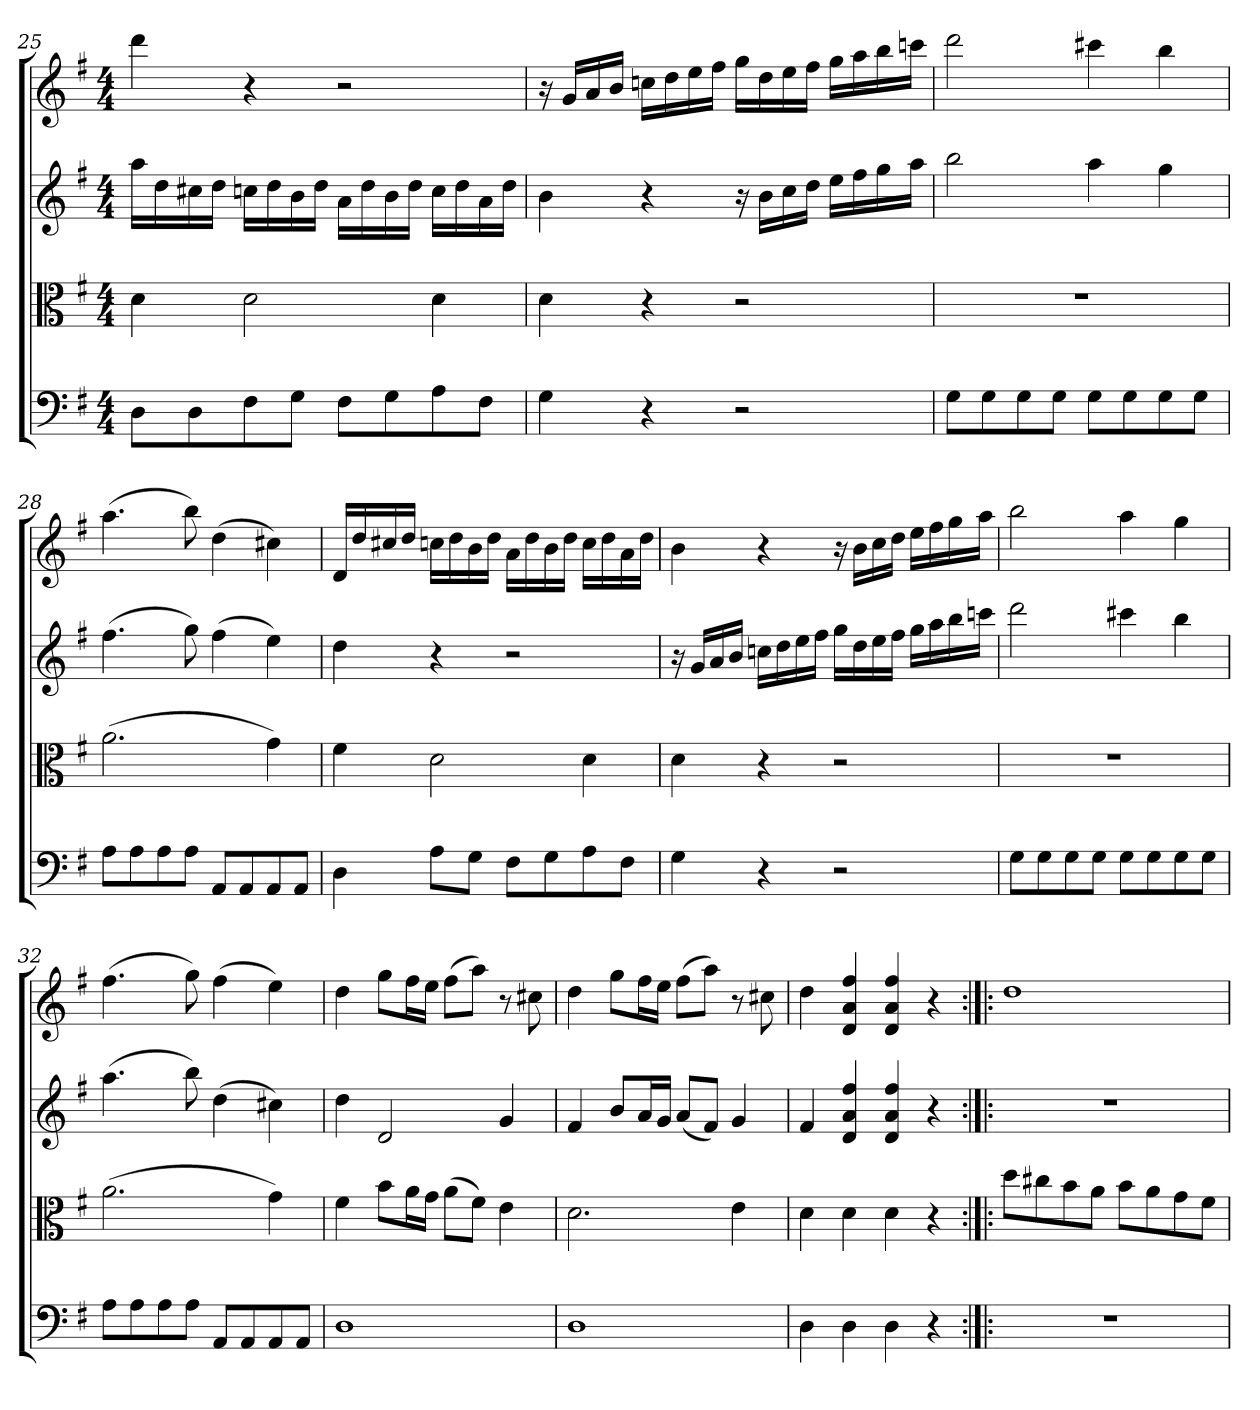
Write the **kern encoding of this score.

**kern	**kern	**kern	**kern
*part4	*part3	*part2	*part1
*staff4	*staff3	*staff2	*staff1
*clefF4	*clefC3	*clefG2	*clefG2
*k[f#]	*k[f#]	*k[f#]	*k[f#]
*G:	*G:	*G:	*G:
*M4/4	*M4/4	*M4/4	*M4/4
=25	=25	=25	=25
8D\L	4d\	16aa\LL	4ddd\
.	.	16dd\	.
8D\	.	16cc#X\	.
.	.	16dd\JJ	.
8F#\	2d\	16ccn\LL	4r
.	.	16dd\	.
8G\J	.	16b\	.
.	.	16dd\JJ	.
8F#\L	.	16a\LL	2r
.	.	16dd\	.
8G\	.	16b\	.
.	.	16dd\JJ	.
8A\	4d\	16cc\LL	.
.	.	16dd\	.
8F#\J	.	16a\	.
.	.	16dd\JJ	.
=26	=26	=26	=26
4G\	4d\	4b\	16r
.	.	.	16g/LL
.	.	.	16a/
.	.	.	16b/JJ
4r	4r	4r	16ccn\LL
.	.	.	16dd\
.	.	.	16ee\
.	.	.	16ff#\JJ
2r	2r	16r	16gg\LL
.	.	16b\LL	16dd\
.	.	16cc\	16ee\
.	.	16dd\JJ	16ff#\JJ
.	.	16ee\LL	16gg\LL
.	.	16ff#\	16aa\
.	.	16gg\	16bb\
.	.	16aa\JJ	16cccn\JJ
=27	=27	=27	=27
8G\L	1r	2bb\	2ddd\
8G\	.	.	.
8G\	.	.	.
8G\J	.	.	.
8G\L	.	4aa\	4ccc#X\
8G\	.	.	.
8G\	.	4gg\	4bb\
8G\J	.	.	.
=28	=28	=28	=28
8A\L	(2.a\	(4.ff#\	(4.aa\
8A\	.	.	.
8A\	.	.	.
8A\J	.	8gg\)	8bb\)
8AA/L	.	(4ff#\	(4dd\
8AA/	.	.	.
8AA/	4g\)	4ee\)	4cc#X\)
8AA/J	.	.	.
=29	=29	=29	=29
4D\	4f#\	4dd\	16d/LL
.	.	.	16dd/
.	.	.	16cc#X/
.	.	.	16dd/JJ
8A\L	2d\	4r	16ccn\LL
.	.	.	16dd\
8G\J	.	.	16b\
.	.	.	16dd\JJ
8F#\L	.	2r	16a\LL
.	.	.	16dd\
8G\	.	.	16b\
.	.	.	16dd\JJ
8A\	4d\	.	16cc\LL
.	.	.	16dd\
8F#\J	.	.	16a\
.	.	.	16dd\JJ
=30	=30	=30	=30
4G\	4d\	16r	4b\
.	.	16g/LL	.
.	.	16a/	.
.	.	16b/JJ	.
4r	4r	16ccn\LL	4r
.	.	16dd\	.
.	.	16ee\	.
.	.	16ff#\JJ	.
2r	2r	16gg\LL	16r
.	.	16dd\	16b\LL
.	.	16ee\	16cc\
.	.	16ff#\JJ	16dd\JJ
.	.	16gg\LL	16ee\LL
.	.	16aa\	16ff#\
.	.	16bb\	16gg\
.	.	16cccn\JJ	16aa\JJ
=31	=31	=31	=31
8G\L	1r	2ddd\	2bb\
8G\	.	.	.
8G\	.	.	.
8G\J	.	.	.
8G\L	.	4ccc#X\	4aa\
8G\	.	.	.
8G\	.	4bb\	4gg\
8G\J	.	.	.
=32	=32	=32	=32
8A\L	(2.a\	(4.aa\	(4.ff#\
8A\	.	.	.
8A\	.	.	.
8A\J	.	8bb\)	8gg\)
8AA/L	.	(4dd\	(4ff#\
8AA/	.	.	.
8AA/	4g\)	4cc#X\)	4ee\)
8AA/J	.	.	.
=33	=33	=33	=33
1D\	4f#\	4dd\	4dd\
.	8b\L	2d/	8gg\L
.	16a\L	.	16ff#\L
.	16g\JJ	.	16ee\JJ
.	(8a\L	.	(8ff#\L
.	8f#\J)	.	8aa\J)
.	4e\	4g/	8r
.	.	.	8cc#X\
=34	=34	=34	=34
1D\	2.d\	4f#/	4dd\
.	.	8b/L	8gg\L
.	.	16a/L	16ff#\L
.	.	16g/JJ	16ee\JJ
.	.	(8a/L	(8ff#\L
.	.	8f#/J)	8aa\J)
.	4e\	4g/	8r
.	.	.	8cc#X\
=35	=35	=35	=35
4D\	4d\	4f#/	4dd\
4D\	4d\	4d/ 4a/ 4ff#/	4d/ 4a/ 4ff#/
4D\	4d\	4d/ 4a/ 4ff#/	4d/ 4a/ 4ff#/
4r	4r	4r	4r
=36:|!|:	=36:|!|:	=36:|!|:	=36:|!|:
1r	8dd\L	1r	1dd\
.	8cc#X\	.	.
.	8b\	.	.
.	8a\J	.	.
.	8b\L	.	.
.	8a\	.	.
.	8g\	.	.
.	8f#\J	.	.
=	=	=	=
*-	*-	*-	*-
